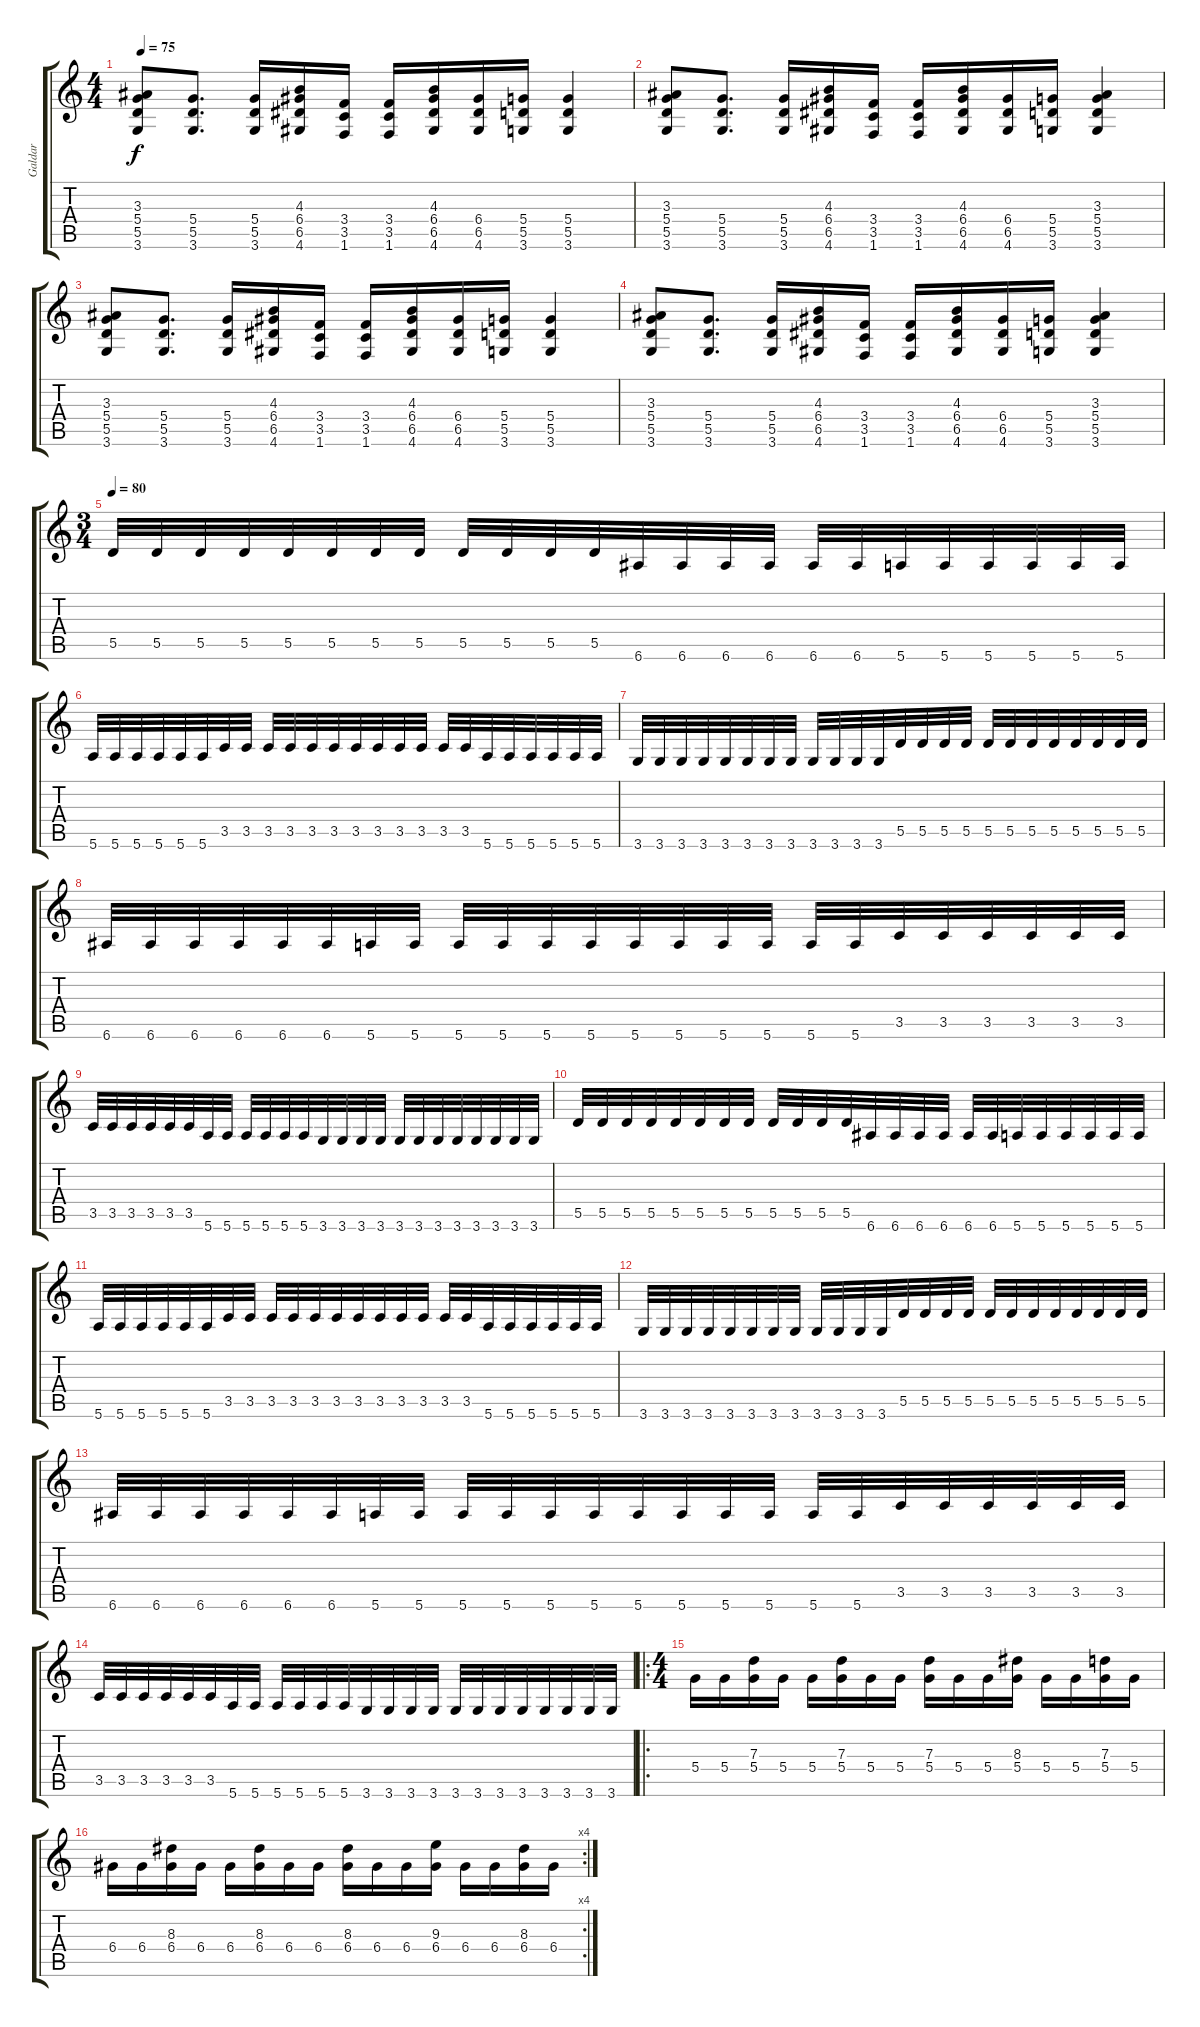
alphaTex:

\track ("Galdar" "Galdar") {instrument distortionguitar}
\staff {score tabs}
\tuning (E4 B3 G3 D3 A2 E2) {hide}
\ts (4 4)
\tempo 75
\clef g2
\ks c
(3.3 5.4 5.5 3.6).8{dy f} (5.4 5.5 3.6).8{d} (5.4 5.5 3.6).16 (4.3 6.4 6.5 4.6).16 (3.4 3.5 1.6).16 (3.4 3.5 1.6).16 (4.3 6.4 6.5 4.6).16 (6.4 6.5 4.6).16 (5.4 5.5 3.6).16 (5.4 5.5 3.6).4 |
(3.3 5.4 5.5 3.6).8 (5.4 5.5 3.6).8{d} (5.4 5.5 3.6).16 (4.3 6.4 6.5 4.6).16 (3.4 3.5 1.6).16 (3.4 3.5 1.6).16 (4.3 6.4 6.5 4.6).16 (6.4 6.5 4.6).16 (5.4 5.5 3.6).16 (3.3 5.4 5.5 3.6).4 |
(3.3 5.4 5.5 3.6).8 (5.4 5.5 3.6).8{d} (5.4 5.5 3.6).16 (4.3 6.4 6.5 4.6).16 (3.4 3.5 1.6).16 (3.4 3.5 1.6).16 (4.3 6.4 6.5 4.6).16 (6.4 6.5 4.6).16 (5.4 5.5 3.6).16 (5.4 5.5 3.6).4 |
(3.3 5.4 5.5 3.6).8 (5.4 5.5 3.6).8{d} (5.4 5.5 3.6).16 (4.3 6.4 6.5 4.6).16 (3.4 3.5 1.6).16 (3.4 3.5 1.6).16 (4.3 6.4 6.5 4.6).16 (6.4 6.5 4.6).16 (5.4 5.5 3.6).16 (3.3 5.4 5.5 3.6).4 |
\ts (3 4)
\tempo 80
5.5.32 5.5.32 5.5.32 5.5.32 5.5.32 5.5.32 5.5.32 5.5.32 5.5.32 5.5.32 5.5.32 5.5.32 6.6.32 6.6.32 6.6.32 6.6.32 6.6.32 6.6.32 5.6.32 5.6.32 5.6.32 5.6.32 5.6.32 5.6.32 |
5.6.32 5.6.32 5.6.32 5.6.32 5.6.32 5.6.32 3.5.32 3.5.32 3.5.32 3.5.32 3.5.32 3.5.32 3.5.32 3.5.32 3.5.32 3.5.32 3.5.32 3.5.32 5.6.32 5.6.32 5.6.32 5.6.32 5.6.32 5.6.32 |
3.6.32 3.6.32 3.6.32 3.6.32 3.6.32 3.6.32 3.6.32 3.6.32 3.6.32 3.6.32 3.6.32 3.6.32 5.5.32 5.5.32 5.5.32 5.5.32 5.5.32 5.5.32 5.5.32 5.5.32 5.5.32 5.5.32 5.5.32 5.5.32 |
6.6.32 6.6.32 6.6.32 6.6.32 6.6.32 6.6.32 5.6.32 5.6.32 5.6.32 5.6.32 5.6.32 5.6.32 5.6.32 5.6.32 5.6.32 5.6.32 5.6.32 5.6.32 3.5.32 3.5.32 3.5.32 3.5.32 3.5.32 3.5.32 |
3.5.32 3.5.32 3.5.32 3.5.32 3.5.32 3.5.32 5.6.32 5.6.32 5.6.32 5.6.32 5.6.32 5.6.32 3.6.32 3.6.32 3.6.32 3.6.32 3.6.32 3.6.32 3.6.32 3.6.32 3.6.32 3.6.32 3.6.32 3.6.32 |
5.5.32 5.5.32 5.5.32 5.5.32 5.5.32 5.5.32 5.5.32 5.5.32 5.5.32 5.5.32 5.5.32 5.5.32 6.6.32 6.6.32 6.6.32 6.6.32 6.6.32 6.6.32 5.6.32 5.6.32 5.6.32 5.6.32 5.6.32 5.6.32 |
5.6.32 5.6.32 5.6.32 5.6.32 5.6.32 5.6.32 3.5.32 3.5.32 3.5.32 3.5.32 3.5.32 3.5.32 3.5.32 3.5.32 3.5.32 3.5.32 3.5.32 3.5.32 5.6.32 5.6.32 5.6.32 5.6.32 5.6.32 5.6.32 |
3.6.32 3.6.32 3.6.32 3.6.32 3.6.32 3.6.32 3.6.32 3.6.32 3.6.32 3.6.32 3.6.32 3.6.32 5.5.32 5.5.32 5.5.32 5.5.32 5.5.32 5.5.32 5.5.32 5.5.32 5.5.32 5.5.32 5.5.32 5.5.32 |
6.6.32 6.6.32 6.6.32 6.6.32 6.6.32 6.6.32 5.6.32 5.6.32 5.6.32 5.6.32 5.6.32 5.6.32 5.6.32 5.6.32 5.6.32 5.6.32 5.6.32 5.6.32 3.5.32 3.5.32 3.5.32 3.5.32 3.5.32 3.5.32 |
3.5.32 3.5.32 3.5.32 3.5.32 3.5.32 3.5.32 5.6.32 5.6.32 5.6.32 5.6.32 5.6.32 5.6.32 3.6.32 3.6.32 3.6.32 3.6.32 3.6.32 3.6.32 3.6.32 3.6.32 3.6.32 3.6.32 3.6.32 3.6.32 |
\ro
\ts (4 4)
5.4.16 5.4.16 (7.3 5.4).16 5.4.16 5.4.16 (7.3 5.4).16 5.4.16 5.4.16 (7.3 5.4).16 5.4.16 5.4.16 (8.3 5.4).16 5.4.16 5.4.16 (7.3 5.4).16 5.4.16 |
\rc 4
6.4.16 6.4.16 (8.3 6.4).16 6.4.16 6.4.16 (8.3 6.4).16 6.4.16 6.4.16 (8.3 6.4).16 6.4.16 6.4.16 (9.3 6.4).16 6.4.16 6.4.16 (8.3 6.4).16 6.4.16
